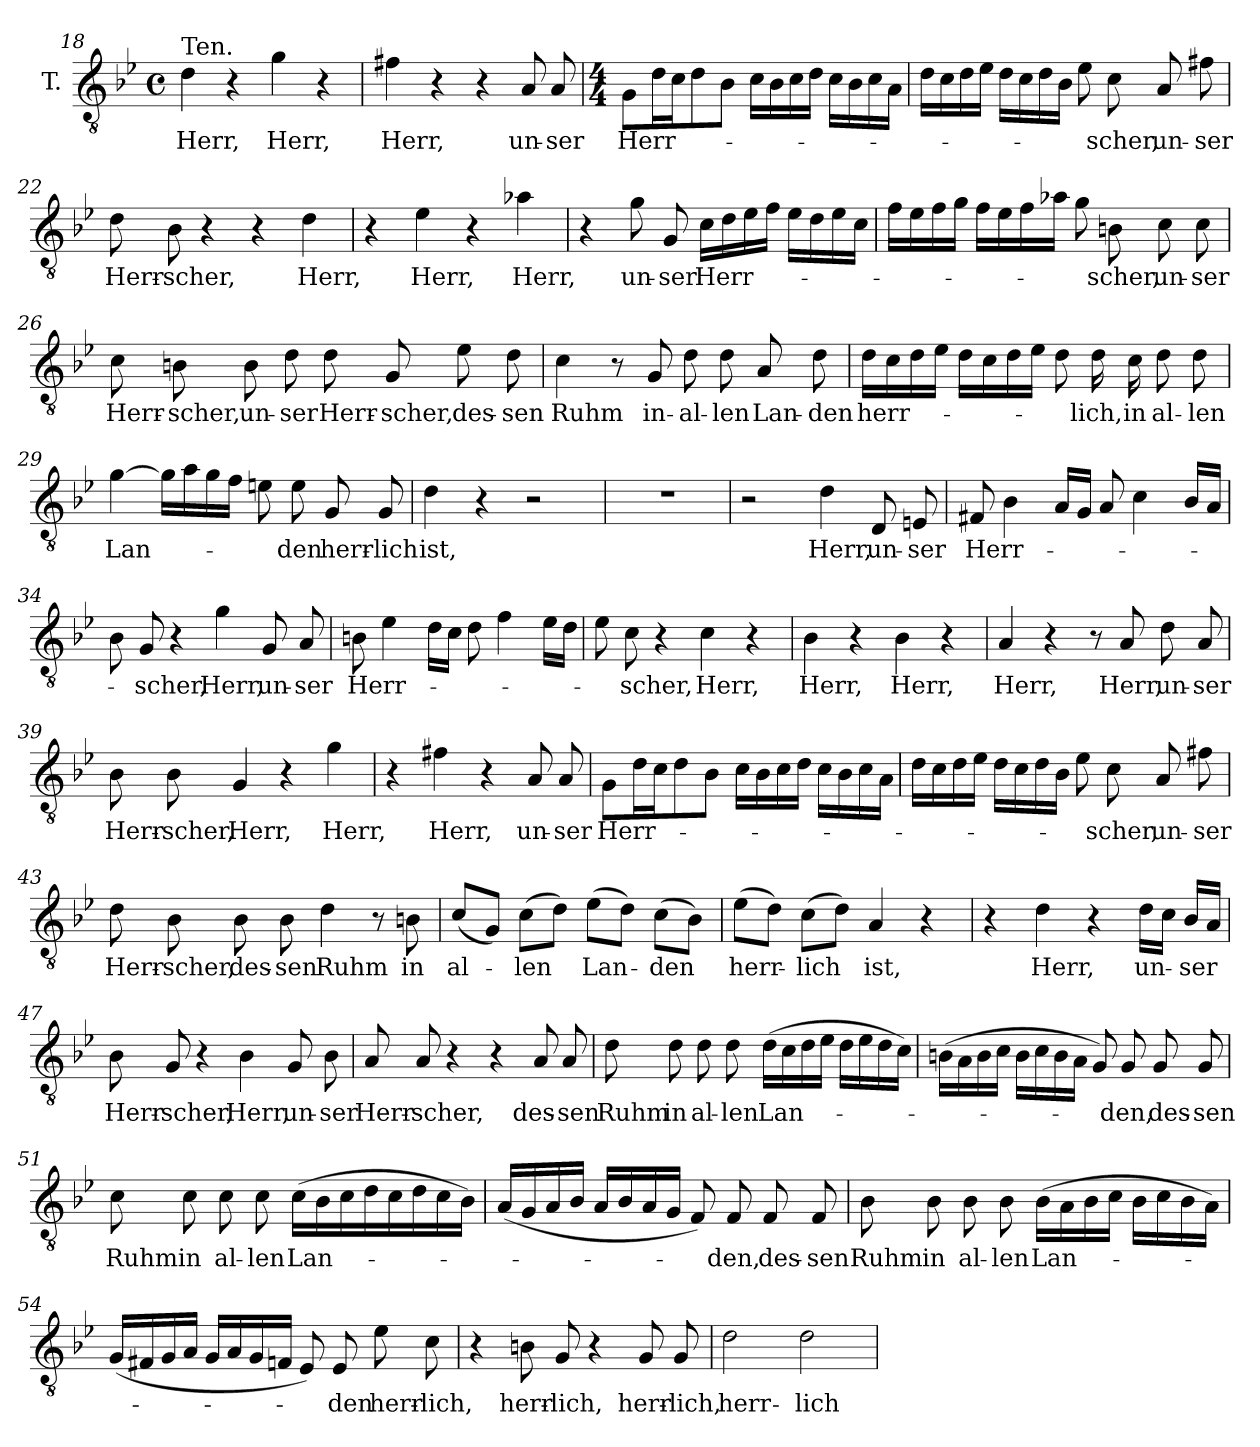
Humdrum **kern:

**kern	**text
*part1	*part1
*staff1	*staff1
*I"T.	*
*clefGv2	*
*k[b-e-]	*
*B-:	*
*M4/4	*
*met(c)	*
=18	=18
!LO:TX:a:t=Ten.	!
!	!LO:LY:b
4d\	Herr,
4r	.
!	!LO:LY:b
4g\	Herr,
4r	.
=19	=19
!	!LO:LY:b
4f#X\	Herr,
4r	.
4r	.
!	!LO:LY:b
8A/	un-
!	!LO:LY:b
8A/	-ser
=20	=20
*M4/4	*
!	!LO:LY:b
8G\L	Herr-
16d\L	.
16c\J	.
8d\	.
8B-\J	.
16c\LL	.
16B-\	.
16c\	.
16d\JJ	.
16c\LL	.
16B-\	.
16c\	.
16A\JJ	.
!!LO:LB:g=z
=21	=21
16d\LL	.
16c\	.
16d\	.
16e-\JJ	.
16d\LL	.
16c\	.
16d\	.
16B-\JJ	.
8e-\	.
!	!LO:LY:b
8c\	-scher,
!	!LO:LY:b
8A/	un-
!	!LO:LY:b
8f#X\	-ser
=22	=22
!	!LO:LY:b
8d\	Herr-
!	!LO:LY:b
8B-\	-scher,
4r	.
4r	.
!	!LO:LY:b
4d\	Herr,
=23	=23
4r	.
!	!LO:LY:b
4e-\	Herr,
4r	.
!	!LO:LY:b
4a-X\	Herr,
=24	=24
4r	.
!	!LO:LY:b
8g\	un-
!	!LO:LY:b
8G/	-ser
!	!LO:LY:b
16c\LL	Herr-
16d\	.
16e-\	.
16f\JJ	.
16e-\LL	.
16d\	.
16e-\	.
16c\JJ	.
!!LO:LB:g=z
=25	=25
16f\LL	.
16e-\	.
16f\	.
16g\JJ	.
16f\LL	.
16e-\	.
16f\	.
16a-X\JJ	.
8g\	.
!	!LO:LY:b
8Bn\	-scher,
!	!LO:LY:b
8c\	un-
!	!LO:LY:b
8c\	-ser
=26	=26
!	!LO:LY:b
8c\	Herr-
!	!LO:LY:b
8Bn\	-scher,
!	!LO:LY:b
8B\	un-
!	!LO:LY:b
8d\	-ser
!	!LO:LY:b
8d\	Herr-
!	!LO:LY:b
8G/	-scher,
!	!LO:LY:b
8e-\	des-
!	!LO:LY:b
8d\	-sen
=27	=27
!	!LO:LY:b
4c\	Ruhm
8r	.
!	!LO:LY:b
8G/	in-
!	!LO:LY:b
8d\	-al-
!	!LO:LY:b
8d\	-len
!	!LO:LY:b
8A/	Lan-
!	!LO:LY:b
8d\	-den
!!LO:LB:g=z
=28	=28
!	!LO:LY:b
16d\LL	herr-
16c\	.
16d\	.
16e-\JJ	.
16d\LL	.
16c\	.
16d\	.
16e-\JJ	.
8d\	.
!	!LO:LY:b
16d\	-lich,
!	!LO:LY:b
16c\	in
!	!LO:LY:b
8d\	al-
!	!LO:LY:b
8d\	-len
=29	=29
!	!LO:LY:b
[4g\	Lan-
16g\LL]	.
16a\	.
16g\	.
16f\JJ	.
8en\	.
!	!LO:LY:b
8e\	-den
!	!LO:LY:b
8G/	herr-
!	!LO:LY:b
8G/	-lich
=30	=30
!	!LO:LY:b
4d\	ist,
4r	.
2r	.
=31	=31
1r	.
=32	=32
2r	.
!	!LO:LY:b
4d\	Herr,
!	!LO:LY:b
8D/	un-
!	!LO:LY:b
8En/	-ser
!!LO:LB:g=z
=33	=33
!	!LO:LY:b
8F#X/	Herr-
4B-\	.
16A/LL	.
16G/JJ	.
8A/	.
4c\	.
16B-/LL	.
16A/JJ	.
=34	=34
8B-\	.
!	!LO:LY:b
8G/	-scher,
4r	.
!	!LO:LY:b
4g\	Herr,
!	!LO:LY:b
8G/	un-
!	!LO:LY:b
8A/	-ser
=35	=35
!	!LO:LY:b
8Bn\	Herr-
4e-\	.
16d\LL	.
16c\JJ	.
8d\	.
4f\	.
16e-\LL	.
16d\JJ	.
=36	=36
8e-\	.
!	!LO:LY:b
8c\	-scher,
4r	.
!	!LO:LY:b
4c\	Herr,
4r	.
=37	=37
!	!LO:LY:b
4B-\	Herr,
4r	.
!	!LO:LY:b
4B-\	Herr,
4r	.
!!LO:LB:g=z
=38	=38
!	!LO:LY:b
4A/	Herr,
4r	.
8r	.
!	!LO:LY:b
8A/	Herr,
!	!LO:LY:b
8d\	un-
!	!LO:LY:b
8A/	-ser
=39	=39
!	!LO:LY:b
8B-\	Herr-
!	!LO:LY:b
8B-\	-scher,
!	!LO:LY:b
4G/	Herr,
4r	.
!	!LO:LY:b
4g\	Herr,
=40	=40
4r	.
!	!LO:LY:b
4f#X\	Herr,
4r	.
!	!LO:LY:b
8A/	un-
!	!LO:LY:b
8A/	-ser
=41	=41
!	!LO:LY:b
8G\L	Herr-
16d\L	.
16c\J	.
8d\	.
8B-\J	.
16c\LL	.
16B-\	.
16c\	.
16d\JJ	.
16c\LL	.
16B-\	.
16c\	.
16A\JJ	.
!!LO:LB:g=z
=42	=42
16d\LL	.
16c\	.
16d\	.
16e-\JJ	.
16d\LL	.
16c\	.
16d\	.
16B-\JJ	.
8e-\	.
!	!LO:LY:b
8c\	-scher,
!	!LO:LY:b
8A/	un-
!	!LO:LY:b
8f#X\	-ser
=43	=43
!	!LO:LY:b
8d\	Herr-
!	!LO:LY:b
8B-\	-scher,
!	!LO:LY:b
8B-\	des-
!	!LO:LY:b
8B-\	-sen
!	!LO:LY:b
4d\	Ruhm
8r	.
!	!LO:LY:b
8Bn\	in
=44	=44
!	!LO:LY:b
(<8c/L	al-
8G/J)	.
!	!LO:LY:b
(>8c\L	-len
8d\J)	.
!	!LO:LY:b
(>8e-\L	Lan-
8d\J)	.
!	!LO:LY:b
(>8c\L	-den
8B-\J)	.
=45	=45
!	!LO:LY:b
(>8e-\L	herr-
8d\J)	.
!	!LO:LY:b
(>8c\L	-lich
8d\J)	.
!	!LO:LY:b
4A/	ist,
4r	.
!!LO:LB:g=z
=46	=46
4r	.
!	!LO:LY:b
4d\	Herr,
4r	.
!	!LO:LY:b
16d\LL	un-
16c\JJ	.
!	!LO:LY:b
16B-/LL	-ser
16A/JJ	.
=47	=47
!	!LO:LY:b
8B-\	Herr-
!	!LO:LY:b
8G/	-scher,
4r	.
!	!LO:LY:b
4B-\	Herr,
!	!LO:LY:b
8G/	un-
!	!LO:LY:b
8B-\	-ser
=48	=48
!	!LO:LY:b
8A/	Herr-
!	!LO:LY:b
8A/	-scher,
4r	.
4r	.
!	!LO:LY:b
8A/	des-
!	!LO:LY:b
8A/	-sen
=49	=49
!	!LO:LY:b
8d\	Ruhm
!	!LO:LY:b
8d\	in
!	!LO:LY:b
8d\	al-
!	!LO:LY:b
8d\	-len
!	!LO:LY:b
(>16d\LL	Lan-
16c\	.
16d\	.
16e-\JJ	.
16d\LL	.
16e-\	.
16d\	.
16c\JJ)	.
!!LO:LB:g=z
=50	=50
(>16Bn\LL	.
16A\	.
16B\	.
16c\JJ	.
16B\LL	.
16c\	.
16B\	.
16A\JJ	.
8G/)	.
!	!LO:LY:b
8G/	-den,
!	!LO:LY:b
8G/	des-
!	!LO:LY:b
8G/	-sen
=51	=51
!	!LO:LY:b
8c\	Ruhm
!	!LO:LY:b
8c\	in
!	!LO:LY:b
8c\	al-
!	!LO:LY:b
8c\	-len
!	!LO:LY:b
(>16c\LL	Lan-
16B-\	.
16c\	.
16d\	.
16c\	.
16d\	.
16c\	.
16B-\JJ)	.
=52	=52
(>16A/LL	.
16G/	.
16A/	.
16B-/JJ	.
16A/LL	.
16B-/	.
16A/	.
16G/JJ	.
8F/)	.
!	!LO:LY:b
8F/	-den,
!	!LO:LY:b
8F/	des-
!	!LO:LY:b
8F/	-sen
!!LO:LB:g=z
=53	=53
!	!LO:LY:b
8B-\	Ruhm
!	!LO:LY:b
8B-\	in
!	!LO:LY:b
8B-\	al-
!	!LO:LY:b
8B-\	-len
!	!LO:LY:b
(>16B-\LL	Lan-
16A\	.
16B-\	.
16c\JJ	.
16B-\LL	.
16c\	.
16B-\	.
16A\JJ)	.
=54	=54
(>16G/LL	.
16F#X/	.
16G/	.
16A/JJ	.
16G/LL	.
16A/	.
16G/	.
16Fn/JJ	.
8E-/)	.
!	!LO:LY:b
8E-/	-den
!	!LO:LY:b
8e-\	herr-
!	!LO:LY:b
8c\	-lich,
=55	=55
4r	.
!	!LO:LY:b
8Bn\	herr-
!	!LO:LY:b
8G/	-lich,
4r	.
!	!LO:LY:b
8G/	herr-
!	!LO:LY:b
8G/	-lich,
=56	=56
!	!LO:LY:b
2d\	herr-
!	!LO:LY:b
2d\	-lich
=	=
*-	*-
